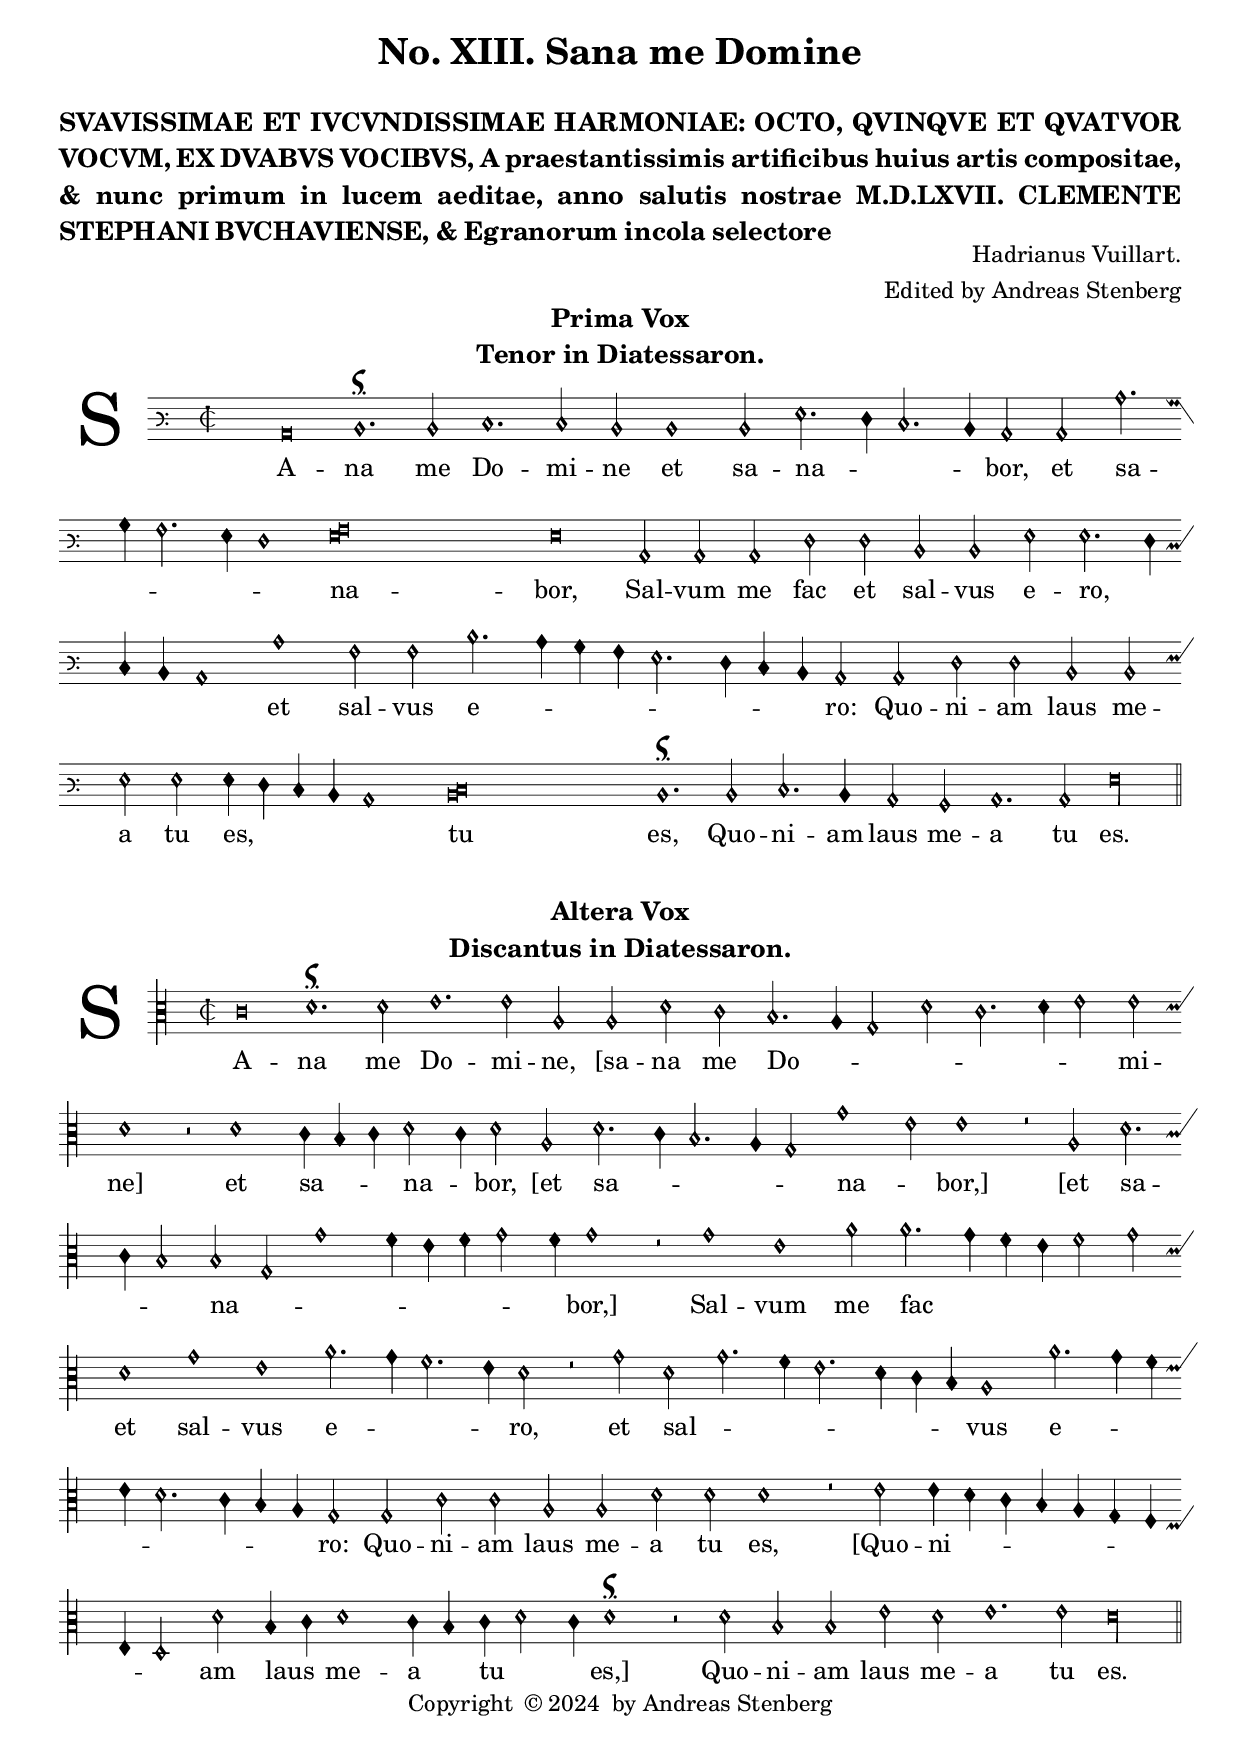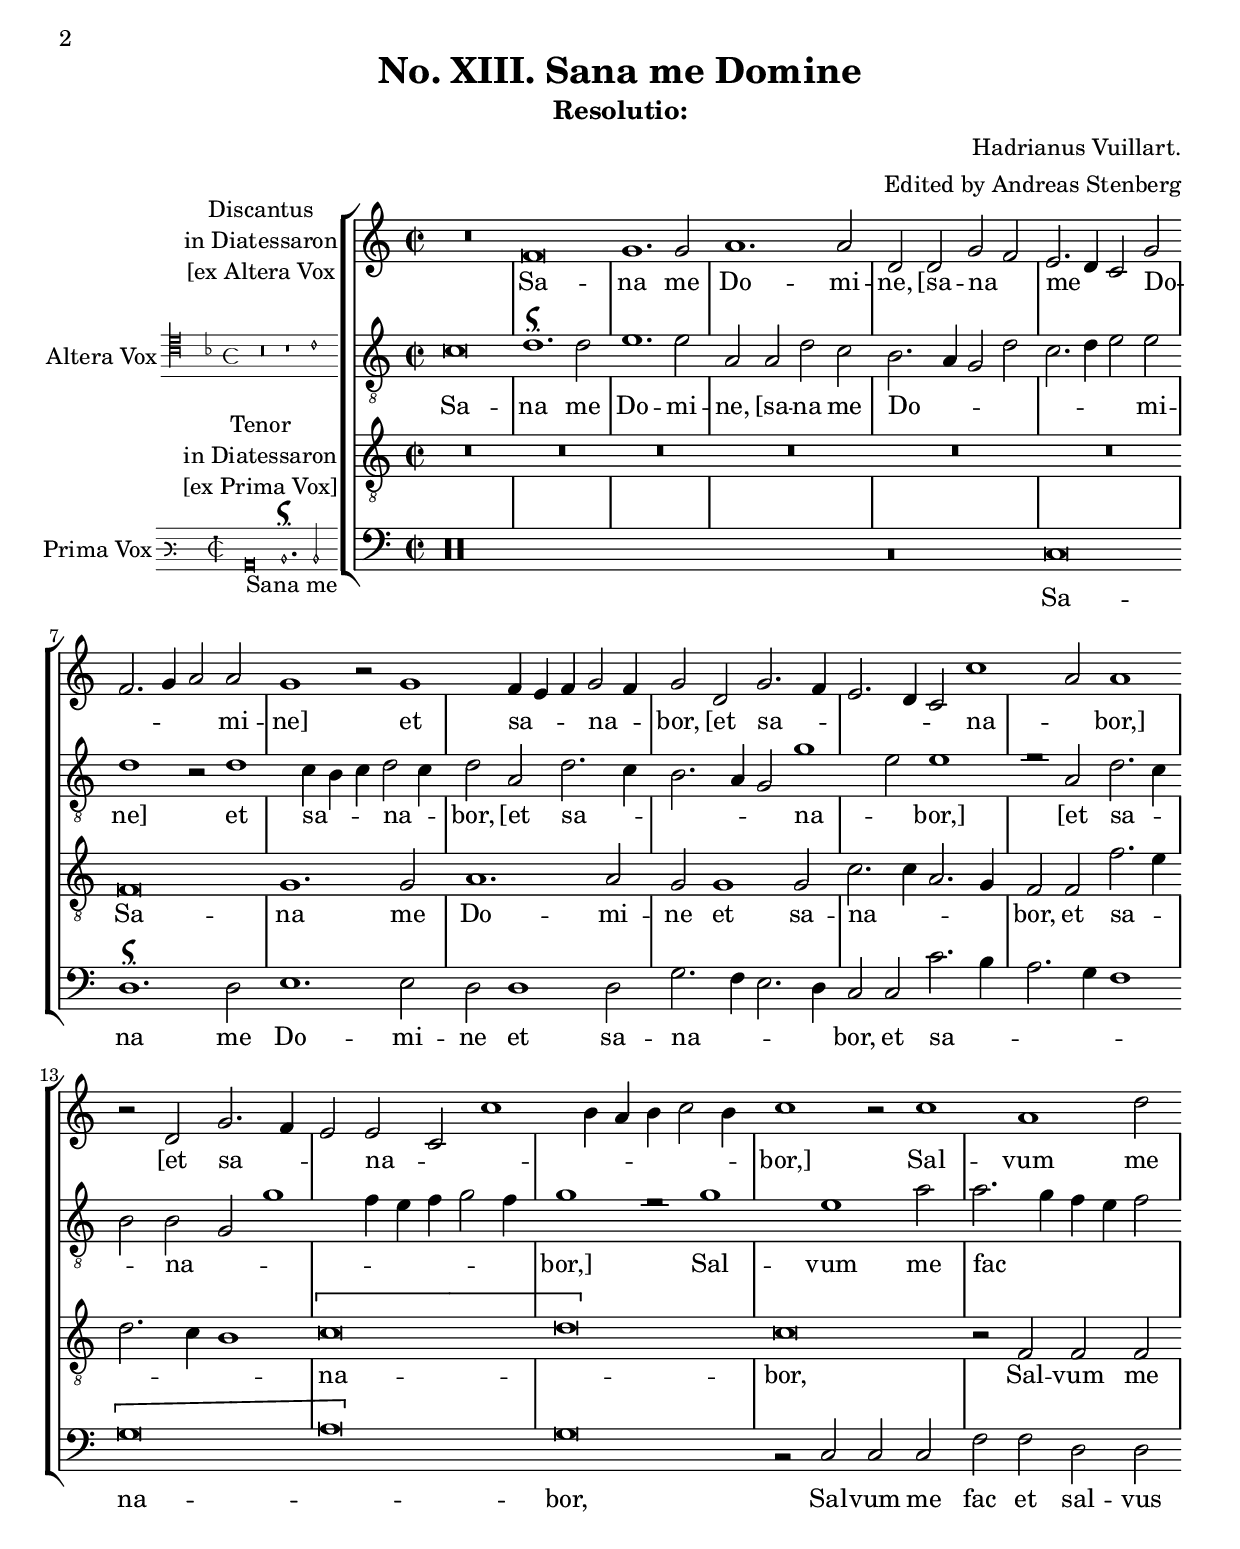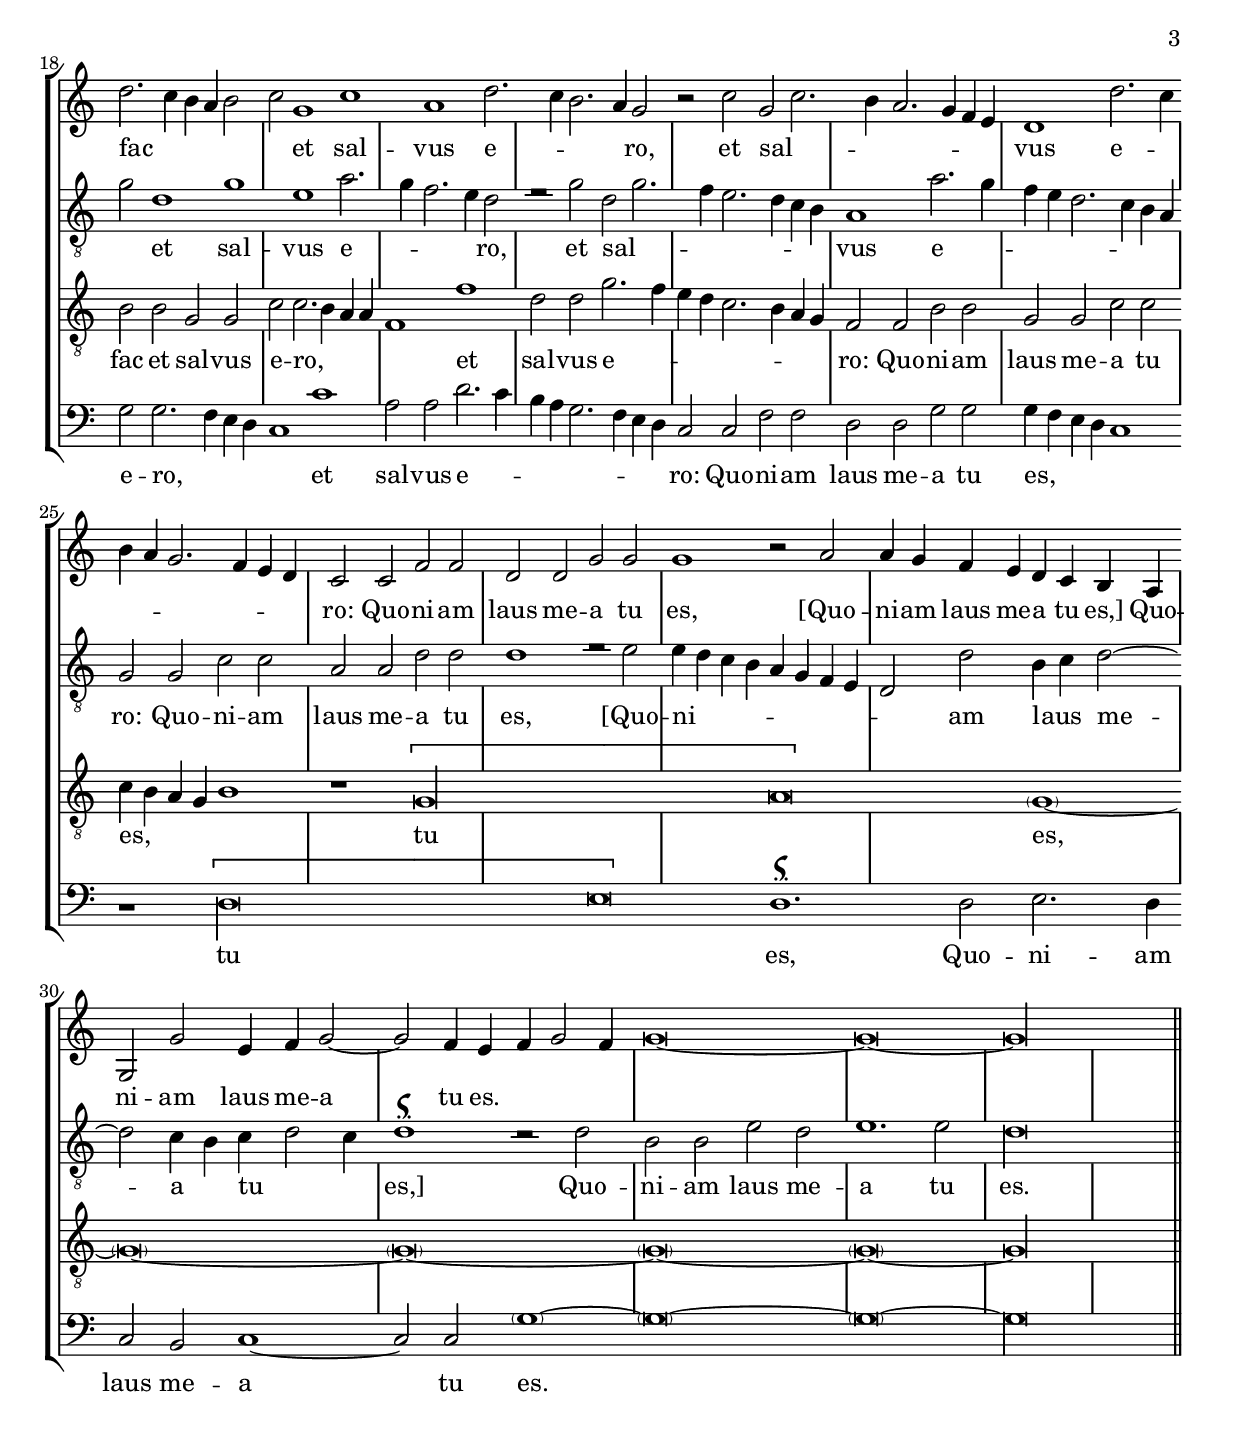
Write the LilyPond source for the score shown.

\version "2.24.3"
\include "deutsch.ly"
\include "deutsch.ly"
#(append! supported-clefs '(("mensural-f3" . ("clefs.mensural.f" 0 0))))
#(append! supported-clefs '(("mensural-f1" . ("clefs.mensural.f" 4 0))))
#(append! supported-clefs '(("mensural-f2" . ("clefs.mensural.f" -2 0))))
#(append! supported-clefs '(("petrucci-g3" . ("clefs.petrucci.g" 0 1))))
#(append! supported-clefs '(("petrucci-c5" . ("clefs.petrucci.g" 5 5))))
ficta = \once \set suggestAccidentals =##t

\header { 
  title = "No. XIII. Sana me Domine"
  subtitle = \markup \column { \vspace #1.0 \justify-string #"SVAVISSIMAE ET IVCVNDISSIMAE HARMONIAE: OCTO, QVINQVE ET QVATVOR VOCVM, EX DVABVS VOCIBVS, A praestantissimis artificibus huius artis compositae, & nunc primum in lucem aeditae, anno salutis nostrae M.D.LXVII. CLEMENTE STEPHANI BVCHAVIENSE, & Egranorum incola selectore" }
  composer = "Hadrianus Vuillart."
  arranger = "Edited by Andreas Stenberg"
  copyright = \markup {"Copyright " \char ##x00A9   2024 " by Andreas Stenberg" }
}

primaVox = \relative {
  \override NoteHead.style = #'petrucci
  \override Rest.style = #'petrucci
  \clef "mensural-f3"
  
  \key c \major
  \time 2/2
      d\maxima \rest
      h\breve\rest
      c\breve
      d1.^\signumcongruentiae d2
      e1. e2 
      d2 d1 d2 
      g2.\melisma f4 e2. d4\melismaEnd 
      c2 c2 c'2.\melisma h4
      a2. g4 f1\melismaEnd
      \[g\breve\melisma
      a\breve\melismaEnd\] 
      g\breve
      
      h,2\rest c2  c2 c2
      f2 f2 d2 d2
      g2 g2.\melisma f4 e4 d4
      c1\melismaEnd c'1
      a2 a2 d2.\melisma c4 
      h4 a4 g2. f4 e4 d4\melismaEnd
      c2 c2 f2 f2
      
      d2 d2 g2 g2
      g4\melisma f4 e4 d4 c1\melismaEnd
      h1\rest \[d\breve\melisma
      e\breve\melismaEnd\] 
      d1.^\signumcongruentiae
      d2 e2. d4 c2 h2 c1. c2
      g'\longa
      \once \revert Staff.BarLine.transparent
      \bar "||"
      
      
}
primaWords = \lyricmode {
  A -- na me Do -- mi -- ne et sa -- na -- bor,
  et sa -- na -- bor, 
  Sal -- vum me fac et sal -- vus e -- ro,
  et sal -- vus e -- ro:
  Quo -- ni -- am laus me -- a tu es,
  tu es,
  Quo -- ni -- am laus me -- a tu es.
}
\score {
  <<
    \new MensuralVoice = "PrimaVox"
 \relative {
      \hide Score.BarNumber {
        \set Staff.instrumentName = \markup { \center-column { \fontsize #10 S } } 
        \primaVox
      }
    }
    \new Lyrics \lyricsto "PrimaVox" {
      \primaWords
    }
  >>
  \header {
    title = ##f
    subtitle = ##f
    composer = ##f
    arranger = ##f
    instrument = \markup \center-column { "Prima Vox" "Tenor in Diatessaron." }
  }
}

alteraVox = \relative {
  \override NoteHead.style = #'petrucci
  \clef "petrucci-c3"
  
  \key c \major
  \time 2/2
  c'\breve
  d1.^\signumcongruentiae d2
  e1. e2
  a,2 a2 d2 c2 
  h2.\melisma a4 g2 d'2
  c2. d4 e2\melismaEnd e2
  d1 r2 d1 c4\melisma h4
  
  c4\melismaEnd d2\melisma c4\melismaEnd d2 a2
  d2.\melisma c4 h2. a4 
  g2\melismaEnd g'1\melisma e2\melismaEnd
  e1 e2\rest a,2 
  d2.\melisma c4 h2\melismaEnd h2\melisma 
  g2 g'1 f4 e4 
  f4 g2 f4\melismaEnd g1
  e2\rest g1 e1 
  a2
  
  a2.\melisma g4 f4 e4 
  f2 g2\melismaEnd d1 
  g1 e1
  a2.\melisma g4 f2. e4\melismaEnd
  d2 e2\rest g2 d2 \melisma 
  g2. f4 e2. d4 
  c4 h4\melismaEnd a1 a'2.\melisma 
  g4 f4 e4 d2. c4
  h4 a4\melismaEnd
  
  g2 g2 c2 c2 
  a2 a2 d2 d2
  d1 e2\rest e2
  e4\melisma d4 c4 h4 a4 g4 f4 e4 
  d2\melismaEnd d'2 h4\melisma c4\melismaEnd d1
  c4\melisma h4\melismaEnd c4\melisma d2 c4\melismaEnd
  d1^\signumcongruentiae c2\rest d2
  
  h2 h2 e2 d2 
  e1. e2 
  d\longa
  \once \revert Staff.BarLine.transparent
  \bar "||"
}
alteraWords = \lyricmode {
  A -- na me Do -- mi -- ne,
  [sa -- na me Do -- mi -- ne] et sa -- na -- bor,
  [et sa -- na -- bor,] [et sa -- na -- bor,] 
  Sal -- vum me fac et sal -- vus e -- ro,
  et sal -- vus e -- ro:
  Quo -- ni -- am laus me -- a tu es,
  [Quo -- ni -- am laus me -- a tu es,]
  Quo -- ni -- am laus me -- a tu es.

}

diatonic = \relative {
  f, g a b c d e f g a b c
}
\score {
  <<
    \new MensuralVoice = "SecundaVox" \relative {
      \hide Score.BarNumber {
      \set Staff.instrumentName = \markup { \center-column { \fontsize #10 S } } 
      \alteraVox
      }
    }
    \new Lyrics \lyricsto "SecundaVox" {
      \alteraWords
    }
  >>
  \header {
    title = ##f
    subtitle = ##f
    composer = ##f
    arranger = ##f
    instrument = \markup \center-column { "Altera Vox" "Discantus in Diatessaron." }
  }
}

%% Resolutio
%\pageBreak

\score {
  
  \new StaffGroup <<
  \new Staff <<
    \new Voice = Discantus {
      \set Staff.instrumentName = \markup \center-column { "Discantus" "in Diatessaron" "[ex Altera Vox"  }
      \override Staff.InstrumentName.self-alignment-X = #RIGHT
      \clef "treble"
      \key c \major
      \set Staff.midiInstrument = "choir aahs"
  \relative { 
   R\breve
  f'\breve
  g1. g2 
  a1. a2
  d,2 d2 g2\melisma f2\melismaEnd
  e2.\melisma d4 c2\melismaEnd g'2\melisma
  f2. g4 a2\melismaEnd a2
  g1 r2 g1
  f4\melisma e4
  
  f4\melismaEnd g2\melisma f4\melismaEnd
  g2 d2 g2.\melisma f4 e2. d4
  c2\melismaEnd c'1\melisma a2\melismaEnd
  a1 r2 d,2 
  g2.\melisma f4 e2\melismaEnd e2\melisma c2 c'1
  h4 a4 h4 c2 h4\melismaEnd 
  c1  r2 c1
  a1 d2
  
  d2.\melisma c4 h4 a4 h2 
  c2\melismaEnd g1 c1
  a1 d2.\melisma c4 
  h2. a4\melismaEnd g2 
  r2 c2 g2\melisma c2.
  h4 a2. g4 f4 e4\melismaEnd 
  d1 d'2.\melisma c4
  h4 a4 g2. f4 e4 d4\melismaEnd
  
  c2 c2 f2 f2
  d2 d2 g2 g2
  g1 r2 a2 
  a4 g4 f4 e4 d4 c4 h4 a4 
  g2 g'2 e4 f4 g2~
  g2 f4 e4 f4 g2 f4
  \repeat unfold 2 { g\breve~ }
  g\longa
  \once \revert Staff.BarLine.transparent
  \bar "||"
  \cadenzaOff
    }
    }
    \new Lyrics \lyricsto Discantus { 
   Sa -- na me Do -- mi -- ne,
  [sa -- na me Do -- mi -- ne] et sa -- na -- bor,
  [et sa -- na -- bor,] [et sa -- na -- bor,] 
  Sal -- vum me fac et sal -- vus e -- ro,
  et sal -- vus e -- ro:
  Quo -- ni -- am laus me -- a tu es,
  [Quo -- ni -- am laus me -- a tu es,]
  Quo -- ni -- am laus me -- a tu es.
}
  >>
  
  \new Staff <<
    \new Voice = AlteraVox {
      \set Staff.instrumentName = "Altera Vox"
      \override Staff.InstrumentName.self-alignment-X = #RIGHT
      \incipit { \clef "mensural-c4" \key f \major r\breve r1 c'1 }
      \set Staff.midiInstrument = "choir aahs"
      \relative {   \clef "treble_8"
      \key c \major
          c'\breve
  d1.^\signumcongruentiae d2
  e1. e2
  a,2 a2 d2 c2 
  h2.\melisma a4 g2 d'2
  c2. d4 e2\melismaEnd e2
  d1 r2 d1 c4\melisma h4
  
  c4\melismaEnd d2\melisma c4\melismaEnd d2 a2
  d2.\melisma c4 h2. a4 
  g2\melismaEnd g'1\melisma e2\melismaEnd
  e1 e2\rest a,2 
  d2.\melisma c4 h2\melismaEnd h2\melisma 
  g2 g'1 f4 e4 
  f4 g2 f4\melismaEnd g1
  e2\rest g1 e1 
  a2
  
  a2.\melisma g4 f4 e4 
  f2 g2\melismaEnd d1 
  g1 e1
  a2.\melisma g4 f2. e4\melismaEnd
  d2 e2\rest g2 d2 \melisma 
  g2. f4 e2. d4 
  c4 h4\melismaEnd a1 a'2.\melisma 
  g4 f4 e4 d2. c4
  h4 a4\melismaEnd
  
  g2 g2 c2 c2 
  a2 a2 d2 d2
  d1 e2\rest e2
  e4\melisma d4 c4 h4 a4 g4 f4 e4 
  d2\melismaEnd d'2 h4\melisma c4\melismaEnd d2~
  d2 c4\melisma h4\melismaEnd c4\melisma d2 c4\melismaEnd
  d1^\signumcongruentiae c2\rest d2
  
  h2 h2 e2 d2 
  e1. e2 
  d\longa

  \once \revert Staff.BarLine.transparent
  \bar "||"
   }

    }
    \new Lyrics \lyricsto AlteraVox { 
  Sa -- na me Do -- mi -- ne,
  [sa -- na me Do -- mi -- ne] et sa -- na -- bor,
  [et sa -- na -- bor,] [et sa -- na -- bor,] 
  Sal -- vum me fac et sal -- vus e -- ro,
  et sal -- vus e -- ro:
  Quo -- ni -- am laus me -- a tu es,
  [Quo -- ni -- am laus me -- a tu es,]
  Quo -- ni -- am laus me -- a tu es.

}
  >>
  
  \new Staff <<
    \new Voice = Tenor {
      \set Staff.instrumentName = \markup \center-column { "Tenor" "in Diatessaron" "[ex Prima Vox]" }
      \override Staff.InstrumentName.self-alignment-X = #RIGHT
      \set Staff.midiInstrument = "choir aahs"
      %\modalTranspose c f \diatonic  
      \relative {
       \clef "treble_8"
      \key c \major
       
      R\breve*6
      f\breve
      g1. g2
      a1. a2
      g2 g1 g2
      c2.\melisma c4 a2. g4\melismaEnd
      f2 f2 f'2.\melisma e4
      d2. c4 h1\melismaEnd
      \[c\breve\melisma 
      d\breve\melismaEnd\] 
      c\breve
      r2 f,2 f2 f2
      h2 h2 g2 g2 
      c2 c2.\melisma h4 a4 a4
      f1\melismaEnd f'1
      d2 d2 g2.\melisma f4
      e4 d4 c2. h4 a4 g4\melismaEnd
      f2 f2 h2 h2
      g2 g2 c2 c2 
      c4\melisma h4 a4 g4 h1\melismaEnd
      r1 \[g\longa\melisma
      a\breve\melismaEnd\] 
      \parenthesize g1~
      \repeat unfold 4 { \parenthesize g\breve~} 
      g\longa
      
      \once \revert Staff.BarLine.transparent
      \bar "||"
    }
    
       
    }
    \new Lyrics \lyricsto Tenor { 
  Sa -- na me Do -- mi -- ne et sa -- na -- bor,
  et sa -- na -- bor, 
  Sal -- vum me fac et sal -- vus e -- ro,
  et sal -- vus e -- ro:
  Quo -- ni -- am laus me -- a tu es,
  tu es,
  Quo -- ni -- am laus me -- a tu es.
    }
  >>
  
  \new Staff <<
    \new Voice = PrimaVox {
      \set Staff.instrumentName = "Prima Vox"
      \override Staff.InstrumentName.self-alignment-X = #RIGHT
      \incipit { 
        \clef "mensural-f3" 
      \key c \major
      \time 2/2
      \override Rest.style =#'petrucci
      d\maxima \rest 
      h,\breve\rest
      c\breve_"Sana me" d1.^\signumcongruentiae d2
      }
      \set Staff.midiInstrument = "choir aahs"
      \clef "bass"
      \key c \major
      \time 2/2
      \set Timing.measureLength = #(ly:make-moment 4/2)
      \relative c {
      d\maxima \rest
      h\breve\rest
      c\breve
      d1.^\signumcongruentiae d2
      e1. e2 
      d2 d1 d2 
      g2.\melisma f4 e2. d4\melismaEnd 
      c2 c2 c'2.\melisma h4
      a2. g4 f1\melismaEnd
      \[g\breve\melisma
      a\breve\melismaEnd\] 
      g\breve
      
      h,2\rest c2  c2 c2
      f2 f2 d2 d2
      g2 g2.\melisma f4 e4 d4
      c1\melismaEnd c'1
      a2 a2 d2.\melisma c4 
      h4 a4 g2. f4 e4 d4\melismaEnd
      c2 c2 f2 f2
      
      d2 d2 g2 g2
      g4\melisma f4 e4 d4 c1\melismaEnd
      h1\rest \[d\longa
      \melisma
      e\breve\melismaEnd\] 
      d1.^\signumcongruentiae
      d2 e2. d4 c2 h2 c1~ c2  c2
      \parenthesize g'1~
      \repeat unfold 2 { \parenthesize g\breve~ } 
      g\longa
      \once \revert Staff.BarLine.transparent
      \bar "||"
      }
    }
    \new Lyrics \lyricsto PrimaVox { 
  Sa -- na me Do -- mi -- ne et sa -- na -- bor,
  et sa -- na -- bor, 
  Sal -- vum me fac et sal -- vus e -- ro,
  et sal -- vus e -- ro:
  Quo -- ni -- am laus me -- a tu es,
  tu es,
  Quo -- ni -- am laus me -- a tu es.
 }
  >>
  
  >>
  \layout
  {
    indent = 5\cm
    incipit-width = 3\cm
     \context {
    \Staff
    measureBarType = "-span|"
  }
  }
  \midi {
    
    \tempo 1 = 80
  }
  \header {
    subtitle = "Resolutio:"
  }
}

\paper {
  
  print-all-headers = ##t
  ragged-last = ##f
  ragged-bottom = ##t
  page-breaking = #ly:minimal-breaking
}